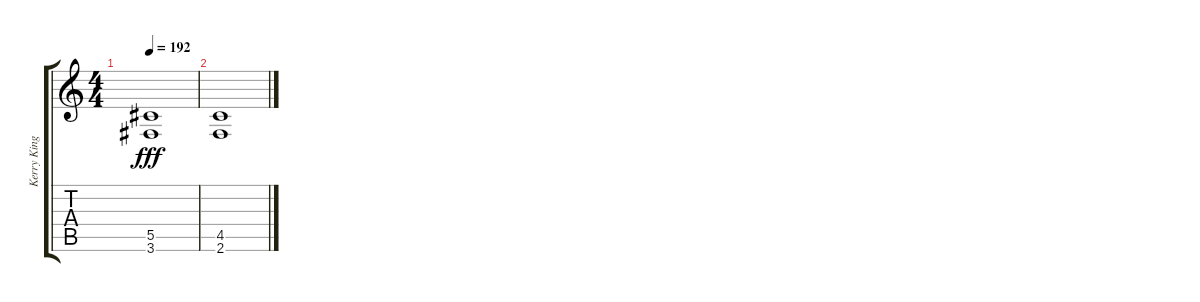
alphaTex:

\track ("Kerry King" "Kerry King") {instrument distortionguitar}
\staff {score tabs}
\tuning (Eb4 Bb3 Gb3 Db3 Ab2 Eb2) {hide}
\ts (4 4)
\tempo 192
\clef g2
\ks c
(5.5 3.6).1{dy fff} |
(4.5 2.6).1
